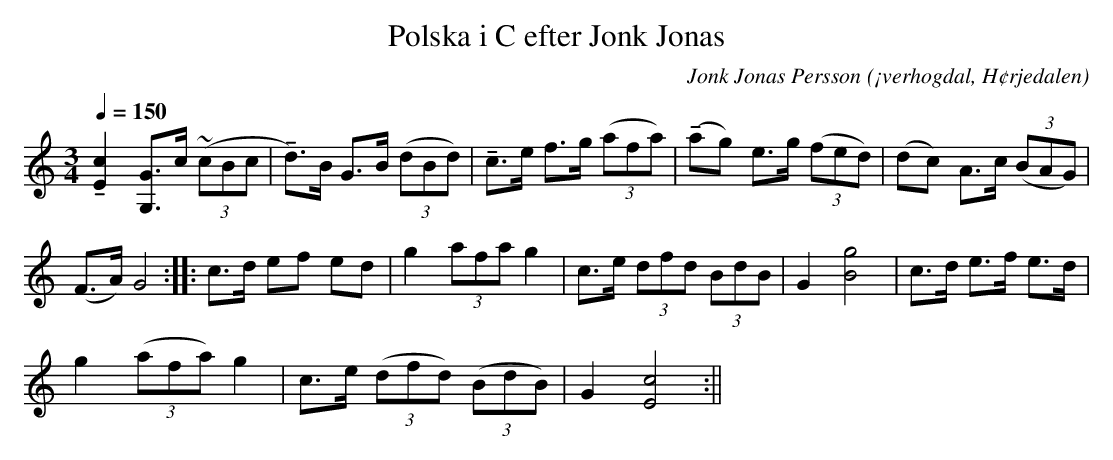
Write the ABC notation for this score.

X:1
T:Polska i C efter Jonk Jonas
O:¡verhogdal, H¢rjedalen
Q:1/4=150
M:3/4
C:Jonk Jonas Persson
K:C
!tenuto![c2E2] [GG,]>c ((3~cBc | !tenuto!d)>B G>B ((3dBd) | !tenuto!c>e f>g ((3afa) | (!tenuto!ag) e>g ((3fed) | (dc) A>c ((3BAG) |
(F>A) G4 :: c>d ef ed | g2 (3afa g2 | c>e (3dfd (3BdB | G2 [g4B4] | c>d e>f e>d |
g2 ((3afa) g2 | c>e ((3dfd) ((3BdB) | G2 [c4E4] :||
